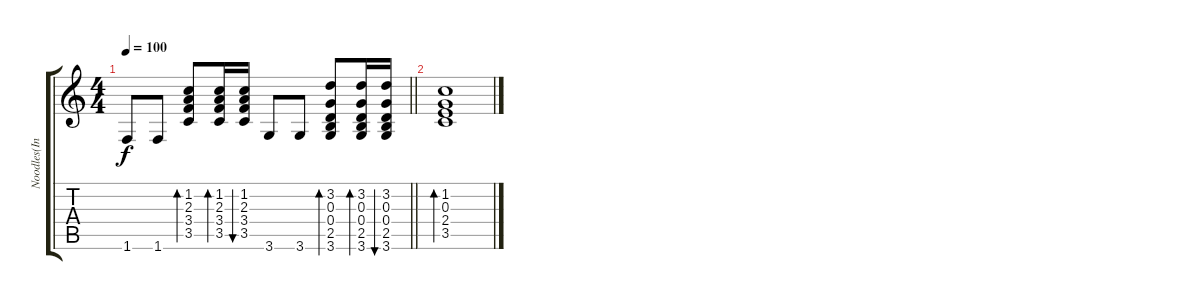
\track ("Noodles(Intor/Rhythm)" "Noodles(In") {instrument acousticguitarsteel}
\staff {score tabs}
\tuning (E4 B3 G3 D3 A2 E2) {hide}
\ts (4 4)
\tempo 100
\clef g2
\barLineRight lightlight
\ks c
1.6.8{dy f} 1.6.8 (1.2 2.3 3.4 3.5).8{bd 60} (1.2 2.3 3.4 3.5).16{bd 60} (1.2 2.3 3.4 3.5).16{bu 60} 3.6.8 3.6.8 (3.2 0.3 0.4 2.5 3.6).8{bd 60} (3.2 0.3 0.4 2.5 3.6).16{bd 60} (3.2 0.3 0.4 2.5 3.6).16{bu 60} |
(1.2 0.3 2.4 3.5).1{bd 120}
